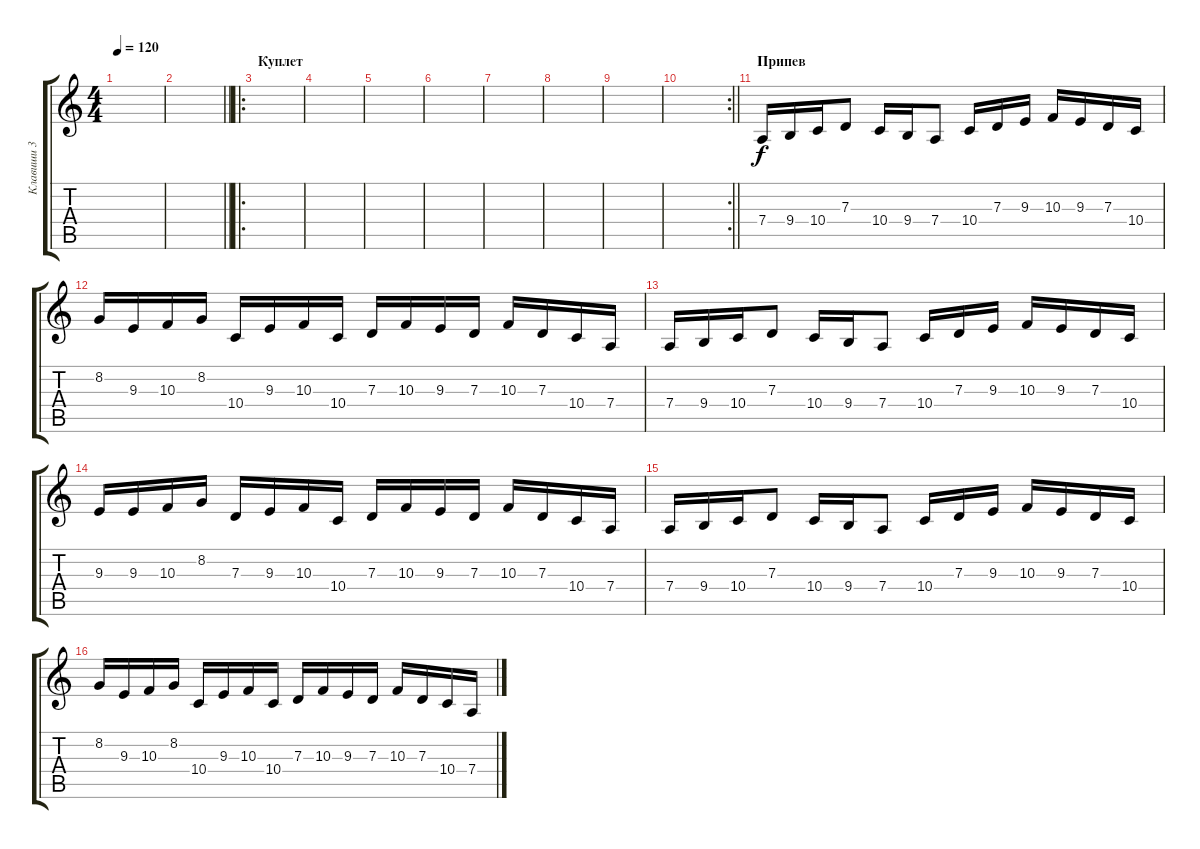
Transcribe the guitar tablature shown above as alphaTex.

\track ("Клавиши 3" "Клавиши 3") {instrument clavinet}
\staff {score tabs}
\tuning (E4 B3 G3 D3 A2 E2) {hide}
\ts (4 4)
\tempo 120
\clef g2
\ks c
|
\barLineRight lightlight
|
\ro
\section ("" "Куплет")
|
|
|
|
|
|
|
\rc 2
\barLineRight lightlight
|
\section ("" "Припев")
7.4.16 9.4.16 10.4.16 7.3.8 10.4.16 9.4.16 7.4.8 10.4.16 7.3.16 9.3.16 10.3.16 9.3.16 7.3.16 10.4.16 |
8.2.16 9.3.16 10.3.16 8.2.16 10.4.16 9.3.16 10.3.16 10.4.16 7.3.16 10.3.16 9.3.16 7.3.16 10.3.16 7.3.16 10.4.16 7.4.16 |
7.4.16 9.4.16 10.4.16 7.3.8 10.4.16 9.4.16 7.4.8 10.4.16 7.3.16 9.3.16 10.3.16 9.3.16 7.3.16 10.4.16 |
9.3.16 9.3.16 10.3.16 8.2.16 7.3.16 9.3.16 10.3.16 10.4.16 7.3.16 10.3.16 9.3.16 7.3.16 10.3.16 7.3.16 10.4.16 7.4.16 |
7.4.16 9.4.16 10.4.16 7.3.8 10.4.16 9.4.16 7.4.8 10.4.16 7.3.16 9.3.16 10.3.16 9.3.16 7.3.16 10.4.16 |
8.2.16 9.3.16 10.3.16 8.2.16 10.4.16 9.3.16 10.3.16 10.4.16 7.3.16 10.3.16 9.3.16 7.3.16 10.3.16 7.3.16 10.4.16 7.4.16
